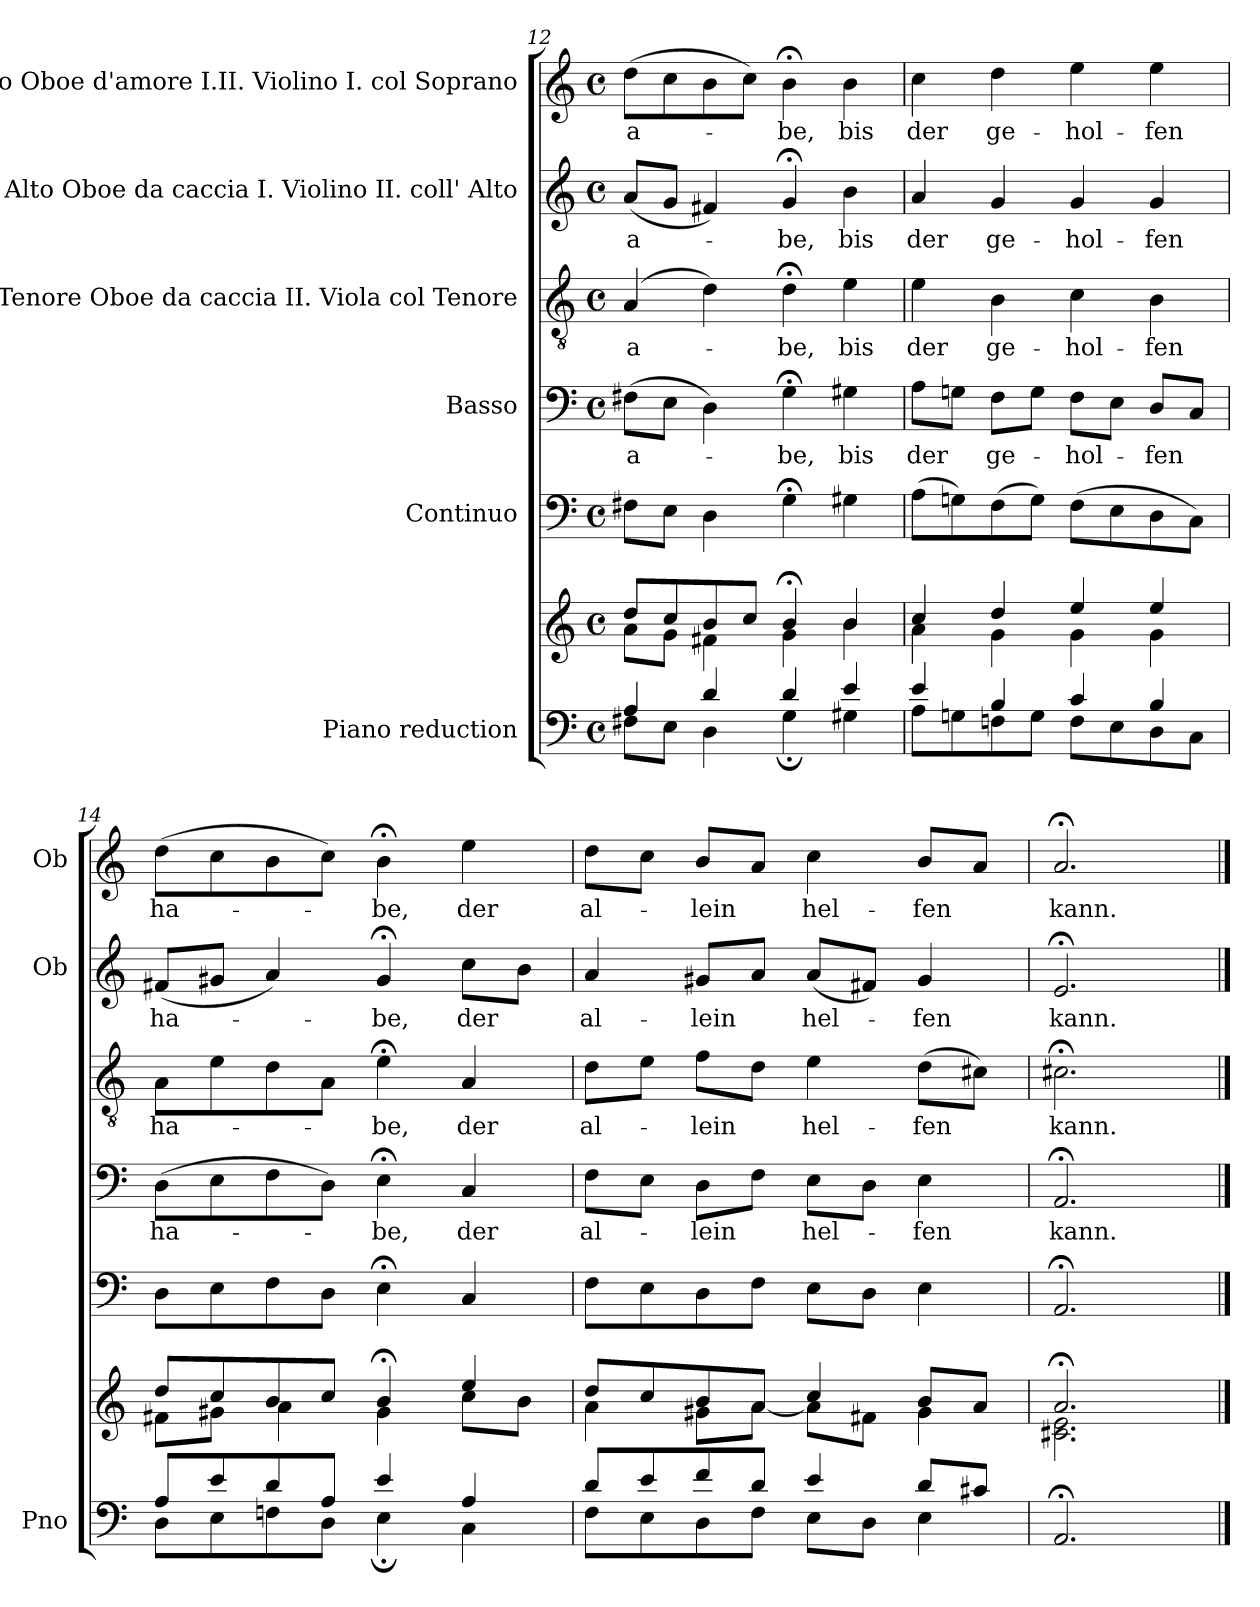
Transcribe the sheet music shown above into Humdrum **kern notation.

**kern	**kern	**kern	**kern	**text	**kern	**text	**kern	**text	**kern	**text
*part6	*part6	*part5	*part4	*part4	*part3	*part3	*part2	*part2	*part1	*part1
*staff7	*staff6	*staff5	*staff4	*staff4	*staff3	*staff3	*staff2	*staff2	*staff1	*staff1
*I"Piano reduction	*	*I"Continuo	*I"Basso	*	*I"Tenore Oboe da caccia II. Viola col Tenore	*	*I"Alto Oboe da caccia I. Violino II. coll' Alto	*	*I"Soprano Oboe d'amore I.II. Violino I. col Soprano	*
*I'Pno	*	*	*	*	*	*	*I'Ob	*	*I'Ob	*
*clefF4	*clefG2	*clefF4	*clefF4	*	*clefGv2	*	*clefG2	*	*clefG2	*
*k[]	*k[]	*k[]	*k[]	*	*k[]	*	*k[]	*	*k[]	*
*M4/4	*M4/4	*M4/4	*M4/4	*	*M4/4	*	*M4/4	*	*M4/4	*
*met(c)	*met(c)	*met(c)	*met(c)	*	*met(c)	*	*met(c)	*	*met(c)	*
=12	=12	=12	=12	=12	=12	=12	=12	=12	=12	=12
*^	*^	*	*	*	*	*	*	*	*	*
!	!	!	!	!	!	!LO:LY:b	!	!LO:LY:b	!	!LO:LY:b	!	!LO:LY:b
4A/	8F#X\L	8dd/L	8a\L	8F#X\L	(>8F#X\L	a-	(>4A/	a-	(<8a/L	a-	(>8dd\L	a-
.	8E\J	8cc/	8g\J	8E\J	8E\J	.	.	.	8g/J	.	8cc\	.
4d/	4D\	8b/	4f#X\	4D\	4D\)	.	4d\)	.	4f#X/)	.	8b\	.
.	.	8cc/J	.	.	.	.	.	.	.	.	8cc\J)	.
!	!	!	!	!	!	!LO:LY:b	!	!LO:LY:b	!	!LO:LY:b	!	!LO:LY:b
4d/	4G;\	4b;</	4g\	4G;<\	4G;<\	-be,	4d;<\	-be,	4g;</	-be,	4b;<\	-be,
!	!	!	!	!	!	!LO:LY:b	!	!LO:LY:b	!	!LO:LY:b	!	!LO:LY:b
4e/	4G#X\	4b/	4b\	4G#X\	4G#X\	bis	4e\	bis	4b\	bis	4b\	bis
=13	=13	=13	=13	=13	=13	=13	=13	=13	=13	=13	=13	=13
!	!	!	!	!	!	!LO:LY:b	!	!LO:LY:b	!	!LO:LY:b	!	!LO:LY:b
4e/	8A\L	4cc/	4a\	(>8A\L	8A\L	der	4e\	der	4a/	der	4cc\	der
.	8Gn\	.	.	8Gn\)	8Gn\J	.	.	.	.	.	.	.
!	!	!	!	!	!	!LO:LY:b	!	!LO:LY:b	!	!LO:LY:b	!	!LO:LY:b
4B/	8Fn\	4dd/	4g\	(>8F\	8F\L	ge-	4B\	ge-	4g/	ge-	4dd\	ge-
.	8G\J	.	.	8G\J)	8G\J	.	.	.	.	.	.	.
!	!	!	!	!	!	!LO:LY:b	!	!LO:LY:b	!	!LO:LY:b	!	!LO:LY:b
4c/	8F\L	4ee/	4g\	(>8F\L	8F\L	-hol-	4c\	-hol-	4g/	-hol-	4ee\	-hol-
.	8E\	.	.	8E\	8E\J	.	.	.	.	.	.	.
!	!	!	!	!	!	!LO:LY:b	!	!LO:LY:b	!	!LO:LY:b	!	!LO:LY:b
4B/	8D\	4ee/	4g\	8D\	8D/L	-fen	4B\	-fen	4g/	-fen	4ee\	-fen
.	8C\J	.	.	8C\J)	8C/J	.	.	.	.	.	.	.
=14	=14	=14	=14	=14	=14	=14	=14	=14	=14	=14	=14	=14
!	!	!	!	!	!	!LO:LY:b	!	!LO:LY:b	!	!LO:LY:b	!	!LO:LY:b
8A/L	8D\L	8dd/L	8f#X\L	8D\L	(>8D\L	ha-	8A\L	ha-	(<8f#X/L	ha-	(>8dd\L	ha-
8e/	8E\	8cc/	8g#X\J	8E\	8E\	.	8e\	.	8g#X/J	.	8cc\	.
8d/	8Fn\	8b/	4a\	8F\	8F\	.	8d\	.	4a/)	.	8b\	.
8A/J	8D\J	8cc/J	.	8D\J	8D\J)	.	8A\J	.	.	.	8cc\J)	.
!	!	!	!	!	!	!LO:LY:b	!	!LO:LY:b	!	!LO:LY:b	!	!LO:LY:b
4e/	4E;\	4b;</	4g#\	4E;<\	4E;<\	-be,	4e;<\	-be,	4g#;</	-be,	4b;<\	-be,
!	!	!	!	!	!	!LO:LY:b	!	!LO:LY:b	!	!LO:LY:b	!	!LO:LY:b
4A/	4C\	4ee/	8cc\L	4C/	4C/	der	4A/	der	8cc\L	der	4ee\	der
.	.	.	8b\J	.	.	.	.	.	8b\J	.	.	.
=15	=15	=15	=15	=15	=15	=15	=15	=15	=15	=15	=15	=15
!	!	!	!	!	!	!LO:LY:b	!	!LO:LY:b	!	!LO:LY:b	!	!LO:LY:b
8d/L	8F\L	8dd/L	4a\	8F\L	8F\L	al-	8d\L	al-	4a/	al-	8dd\L	al-
8e/	8E\	8cc/	.	8E\	8E\J	.	8e\J	.	.	.	8cc\J	.
!	!	!	!	!	!	!LO:LY:b	!	!LO:LY:b	!	!LO:LY:b	!	!LO:LY:b
8f/	8D\	8b/	8g#X\L	8D\	8D\L	-lein	8f\L	-lein	8g#X/L	-lein	8b/L	-lein
8d/J	8F\J	8a/J	[8a\J	8F\J	8F\J	.	8d\J	.	8a/J	.	8a/J	.
!	!	!	!	!	!	!LO:LY:b	!	!LO:LY:b	!	!LO:LY:b	!	!LO:LY:b
4e/	8E\L	4cc/	8a\L]	8E\L	8E\L	hel-	4e\	hel-	(<8a/L	hel-	4cc\	hel-
.	8D\J	.	8f#X\J	8D\J	8D\J	.	.	.	8f#X/J)	.	.	.
!	!	!	!	!	!	!LO:LY:b	!	!LO:LY:b	!	!LO:LY:b	!	!LO:LY:b
8d/L	4E\	8b/L	4g#\	4E\	4E\	-fen	(>8d\L	-fen	4g#/	-fen	8b/L	-fen
8c#X/J	.	8a/J	.	.	.	.	8c#X\J)	.	.	.	8a/J	.
*v	*v	*	*	*	*	*	*	*	*	*	*	*
=16	=16	=16	=16	=16	=16	=16	=16	=16	=16	=16	=16
!	!	!	!	!	!LO:LY:b	!	!LO:LY:b	!	!LO:LY:b	!	!LO:LY:b
2.AA;/	2.a;</	2.c#X\ 2.e\	2.AA;</	2.AA;</	kann.	2.c#X;<\	kann.	2.e;</	kann.	2.a;</	kann.
*	*v	*v	*	*	*	*	*	*	*	*	*
==	==	==	==	==	==	==	==	==	==	==
*-	*-	*-	*-	*-	*-	*-	*-	*-	*-	*-
